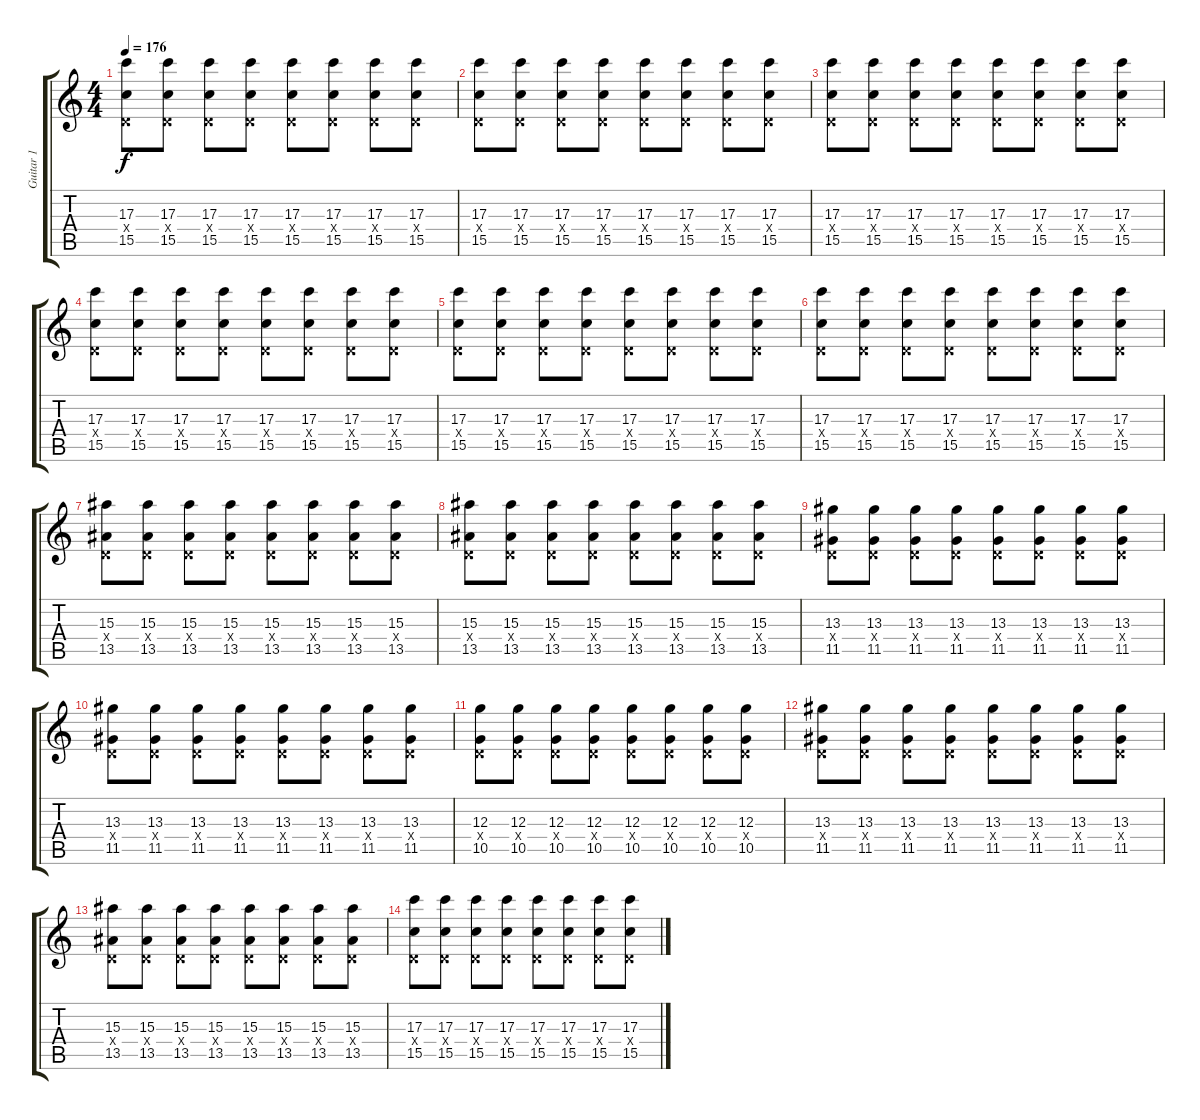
\track ("Guitar 1" "Guitar 1") {instrument overdrivenguitar}
\staff {score tabs}
\tuning (E4 B3 G3 D3 A2 D2) {hide}
\ts (4 4)
\tempo 176
\clef g2
\ks c
(17.3 0.4{x} 15.5).8{dy f} (17.3 0.4{x} 15.5).8 (17.3 0.4{x} 15.5).8 (17.3 0.4{x} 15.5).8 (17.3 0.4{x} 15.5).8 (17.3 0.4{x} 15.5).8 (17.3 0.4{x} 15.5).8 (17.3 0.4{x} 15.5).8 |
(17.3 0.4{x} 15.5).8 (17.3 0.4{x} 15.5).8 (17.3 0.4{x} 15.5).8 (17.3 0.4{x} 15.5).8 (17.3 0.4{x} 15.5).8 (17.3 0.4{x} 15.5).8 (17.3 0.4{x} 15.5).8 (17.3 0.4{x} 15.5).8 |
(17.3 0.4{x} 15.5).8 (17.3 0.4{x} 15.5).8 (17.3 0.4{x} 15.5).8 (17.3 0.4{x} 15.5).8 (17.3 0.4{x} 15.5).8 (17.3 0.4{x} 15.5).8 (17.3 0.4{x} 15.5).8 (17.3 0.4{x} 15.5).8 |
(17.3 0.4{x} 15.5).8 (17.3 0.4{x} 15.5).8 (17.3 0.4{x} 15.5).8 (17.3 0.4{x} 15.5).8 (17.3 0.4{x} 15.5).8 (17.3 0.4{x} 15.5).8 (17.3 0.4{x} 15.5).8 (17.3 0.4{x} 15.5).8 |
(17.3 0.4{x} 15.5).8 (17.3 0.4{x} 15.5).8 (17.3 0.4{x} 15.5).8 (17.3 0.4{x} 15.5).8 (17.3 0.4{x} 15.5).8 (17.3 0.4{x} 15.5).8 (17.3 0.4{x} 15.5).8 (17.3 0.4{x} 15.5).8 |
(17.3 0.4{x} 15.5).8 (17.3 0.4{x} 15.5).8 (17.3 0.4{x} 15.5).8 (17.3 0.4{x} 15.5).8 (17.3 0.4{x} 15.5).8 (17.3 0.4{x} 15.5).8 (17.3 0.4{x} 15.5).8 (17.3 0.4{x} 15.5).8 |
(15.3 0.4{x} 13.5).8 (15.3 0.4{x} 13.5).8 (15.3 0.4{x} 13.5).8 (15.3 0.4{x} 13.5).8 (15.3 0.4{x} 13.5).8 (15.3 0.4{x} 13.5).8 (15.3 0.4{x} 13.5).8 (15.3 0.4{x} 13.5).8 |
(15.3 0.4{x} 13.5).8 (15.3 0.4{x} 13.5).8 (15.3 0.4{x} 13.5).8 (15.3 0.4{x} 13.5).8 (15.3 0.4{x} 13.5).8 (15.3 0.4{x} 13.5).8 (15.3 0.4{x} 13.5).8 (15.3 0.4{x} 13.5).8 |
(13.3 0.4{x} 11.5).8 (13.3 0.4{x} 11.5).8 (13.3 0.4{x} 11.5).8 (13.3 0.4{x} 11.5).8 (13.3 0.4{x} 11.5).8 (13.3 0.4{x} 11.5).8 (13.3 0.4{x} 11.5).8 (13.3 0.4{x} 11.5).8 |
(13.3 0.4{x} 11.5).8 (13.3 0.4{x} 11.5).8 (13.3 0.4{x} 11.5).8 (13.3 0.4{x} 11.5).8 (13.3 0.4{x} 11.5).8 (13.3 0.4{x} 11.5).8 (13.3 0.4{x} 11.5).8 (13.3 0.4{x} 11.5).8 |
(12.3 0.4{x} 10.5).8 (12.3 0.4{x} 10.5).8 (12.3 0.4{x} 10.5).8 (12.3 0.4{x} 10.5).8 (12.3 0.4{x} 10.5).8 (12.3 0.4{x} 10.5).8 (12.3 0.4{x} 10.5).8 (12.3 0.4{x} 10.5).8 |
(13.3 0.4{x} 11.5).8 (13.3 0.4{x} 11.5).8 (13.3 0.4{x} 11.5).8 (13.3 0.4{x} 11.5).8 (13.3 0.4{x} 11.5).8 (13.3 0.4{x} 11.5).8 (13.3 0.4{x} 11.5).8 (13.3 0.4{x} 11.5).8 |
(15.3 0.4{x} 13.5).8 (15.3 0.4{x} 13.5).8 (15.3 0.4{x} 13.5).8 (15.3 0.4{x} 13.5).8 (15.3 0.4{x} 13.5).8 (15.3 0.4{x} 13.5).8 (15.3 0.4{x} 13.5).8 (15.3 0.4{x} 13.5).8 |
(17.3 0.4{x} 15.5).8 (17.3 0.4{x} 15.5).8 (17.3 0.4{x} 15.5).8 (17.3 0.4{x} 15.5).8 (17.3 0.4{x} 15.5).8 (17.3 0.4{x} 15.5).8 (17.3 0.4{x} 15.5).8 (17.3 0.4{x} 15.5).8
